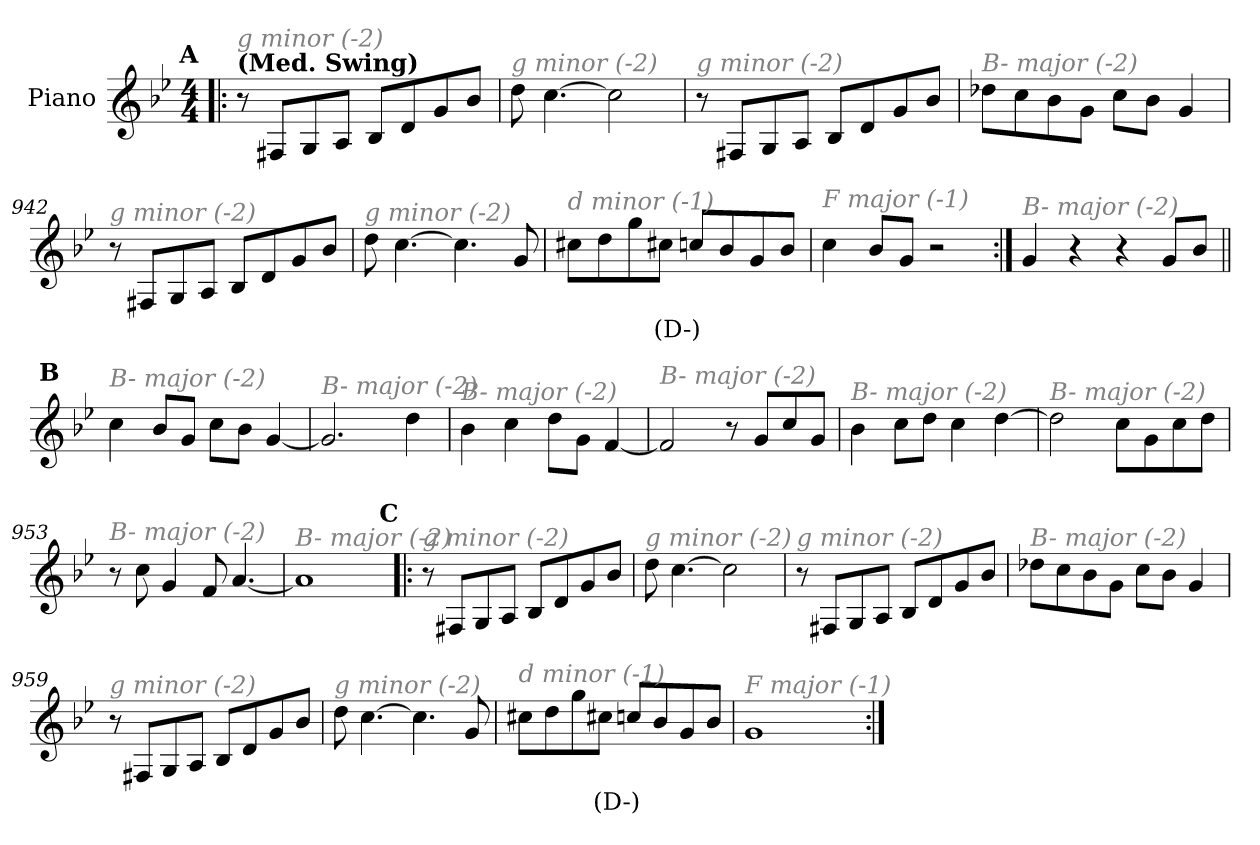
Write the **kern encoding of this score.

**kern	**text
*part1	*part1
*staff1	*staff1
*I"Piano	*
*I'Pno.	*
*clefG2	*
*k[b-e-]	*
*M4/4	*
!!LO:REH:place=s1:a:enc=none:fs=14:t=A
=1!|:	=1!|:
!LO:TX:a:B:t=(Med. Swing)	!
!LO:TX:i:color=#808080:t=g minor (-2)	!
8r	.
8F#X/L	.
8G/	.
8A/J	.
8B-/L	.
8d/	.
8g/	.
8b-/J	.
=939	=939
!LO:TX:i:color=#808080:t=g minor (-2)	!
8dd\	.
[4.cc\	.
2cc\]	.
=940	=940
!LO:TX:i:color=#808080:t=g minor (-2)	!
8r	.
8F#X/L	.
8G/	.
8A/J	.
8B-/L	.
8d/	.
8g/	.
8b-/J	.
=941	=941
!LO:TX:i:color=#808080:t=B- major (-2)	!
8dd-X\L	.
8cc\	.
8b-\	.
8g\J	.
8cc\L	.
8b-\J	.
4g/	.
!!LO:LB:g=z
=942	=942
!LO:TX:i:color=#808080:t=g minor (-2)	!
8r	.
8F#X/L	.
8G/	.
8A/J	.
8B-/L	.
8d/	.
8g/	.
8b-/J	.
=943	=943
!LO:TX:i:color=#808080:t=g minor (-2)	!
8dd\	.
[4.cc\	.
4.cc\]	.
8g/	.
=944	=944
!LO:TX:i:color=#808080:t=d minor (-1)	!
8cc#X\L	.
8dd\	.
8gg\	.
8cc#Xi\J	(D-)
8ccn/L	.
8b-/	.
8g/	.
8b-/J	.
=945	=945
!LO:TX:i:color=#808080:t=F major (-1)	!
4cc\	.
8b-/L	.
8g/J	.
2r	.
=946:|!	=946:|!
!LO:TX:i:color=#808080:t=B- major (-2)	!
4g/	.
4r	.
4r	.
8g/L	.
8b-/J	.
!!LO:LB:g=z
!!LO:REH:place=s1:a:enc=none:fs=14:t=B
=947||	=947||
!LO:TX:i:color=#808080:t=B- major (-2)	!
4cc\	.
8b-/L	.
8g/J	.
8cc\L	.
8b-\J	.
[4g/	.
=948	=948
!LO:TX:i:color=#808080:t=B- major (-2)	!
2.g/]	.
4dd\	.
=949	=949
!LO:TX:i:color=#808080:t=B- major (-2)	!
4b-\	.
4cc\	.
8dd\L	.
8g\J	.
[4f/	.
=950	=950
!LO:TX:i:color=#808080:t=B- major (-2)	!
2f/]	.
8r	.
8g/L	.
8cc/	.
8g/J	.
!!LO:LB:g=z
=951	=951
!LO:TX:i:color=#808080:t=B- major (-2)	!
4b-\	.
8cc\L	.
8dd\J	.
4cc\	.
[4dd\	.
=952	=952
!LO:TX:i:color=#808080:t=B- major (-2)	!
2dd\]	.
8cc\L	.
8g\	.
8cc\	.
8dd\J	.
=953	=953
!LO:TX:i:color=#808080:t=B- major (-2)	!
8r	.
8cc\	.
4g/	.
8f/	.
[4.a/	.
=954	=954
!LO:TX:i:color=#808080:t=B- major (-2)	!
1a]	.
!!LO:LB:g=z
!!LO:REH:place=s1:a:enc=none:fs=14:t=C
=955!|:	=955!|:
!LO:TX:i:color=#808080:t=g minor (-2)	!
8r	.
8F#X/L	.
8G/	.
8A/J	.
8B-/L	.
8d/	.
8g/	.
8b-/J	.
=956	=956
!LO:TX:i:color=#808080:t=g minor (-2)	!
8dd\	.
[4.cc\	.
2cc\]	.
=957	=957
!LO:TX:i:color=#808080:t=g minor (-2)	!
8r	.
8F#X/L	.
8G/	.
8A/J	.
8B-/L	.
8d/	.
8g/	.
8b-/J	.
=958	=958
!LO:TX:i:color=#808080:t=B- major (-2)	!
8dd-X\L	.
8cc\	.
8b-\	.
8g\J	.
8cc\L	.
8b-\J	.
4g/	.
!!LO:LB:g=z
=959	=959
!LO:TX:i:color=#808080:t=g minor (-2)	!
8r	.
8F#X/L	.
8G/	.
8A/J	.
8B-/L	.
8d/	.
8g/	.
8b-/J	.
=960	=960
!LO:TX:i:color=#808080:t=g minor (-2)	!
8dd\	.
[4.cc\	.
4.cc\]	.
8g/	.
=961	=961
!LO:TX:i:color=#808080:t=d minor (-1)	!
8cc#X\L	.
8dd\	.
8gg\	.
8cc#Xi\J	(D-)
8ccn/L	.
8b-/	.
8g/	.
8b-/J	.
=962	=962
!LO:TX:i:color=#808080:t=F major (-1)	!
1g	.
=:|!	=:|!
*-	*-
